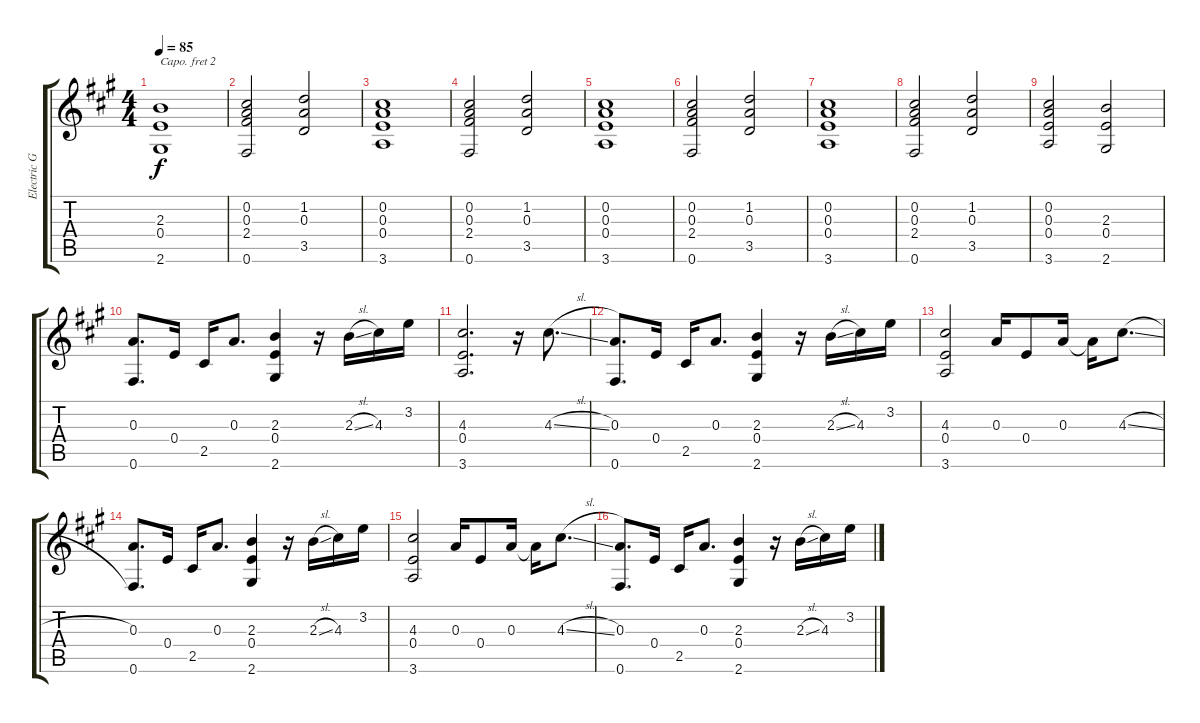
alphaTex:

\track ("Electric Guitar" "Electric G") {instrument electricguitarjazz}
\staff {score tabs}
\capo 2
\tuning (E4 B3 G3 D3 A2 E2) {hide}
\ts (4 4)
\tempo 85
\clef g2
\ks a
(2.3 0.4 2.6).1{dy f} |
(0.2 0.3 2.4 0.6).2 (1.2 0.3 3.5).2 |
(0.2 0.3 0.4 3.6).1 |
(0.2 0.3 2.4 0.6).2 (1.2 0.3 3.5).2 |
(0.2 0.3 0.4 3.6).1 |
(0.2 0.3 2.4 0.6).2 (1.2 0.3 3.5).2 |
(0.2 0.3 0.4 3.6).1 |
(0.2 0.3 2.4 0.6).2 (1.2 0.3 3.5).2 |
(0.2 0.3 0.4 3.6).2 (2.3 0.4 2.6).2 |
(0.3 0.6).8{d} 0.4.16 2.5.16 0.3.8{d} (2.3 0.4 2.6).4 r.16 2.3{sl}.16 4.3.16 3.2.16 |
(4.3 0.4 3.6).2{d} r.16 4.3{sl}.8{d} |
(0.3 0.6).8{d} 0.4.16 2.5.16 0.3.8{d} (2.3 0.4 2.6).4 r.16 2.3{sl}.16 4.3.16 3.2.16 |
(4.3 0.4 3.6).2 0.3.16 0.4.8 0.3.16 0.3{t}.16 4.3{sl}.8{d} |
(0.3 0.6).8{d} 0.4.16 2.5.16 0.3.8{d} (2.3 0.4 2.6).4 r.16 2.3{sl}.16 4.3.16 3.2.16 |
(4.3 0.4 3.6).2 0.3.16 0.4.8 0.3.16 0.3{t}.16 4.3{sl}.8{d} |
(0.3 0.6).8{d} 0.4.16 2.5.16 0.3.8{d} (2.3 0.4 2.6).4 r.16 2.3{sl}.16 4.3.16 3.2.16
